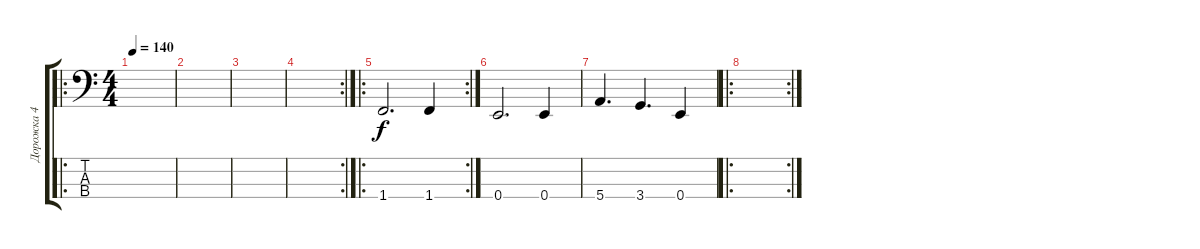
\track ("Дорожка 4" "Дорожка 4") {instrument electricbassfinger}
\staff {score tabs}
\tuning (G2 D2 A1 E1) {hide}
\ro
\ts (4 4)
\tempo 140
\clef f4
\ks c
|
|
|
\rc 2
|
\ro
\rc 2
1.4.2{d} 1.4.4 |
0.4.2{d} 0.4.4 |
5.4.4{d} 3.4.4{d} 0.4.4 |
\ro
\rc 2
